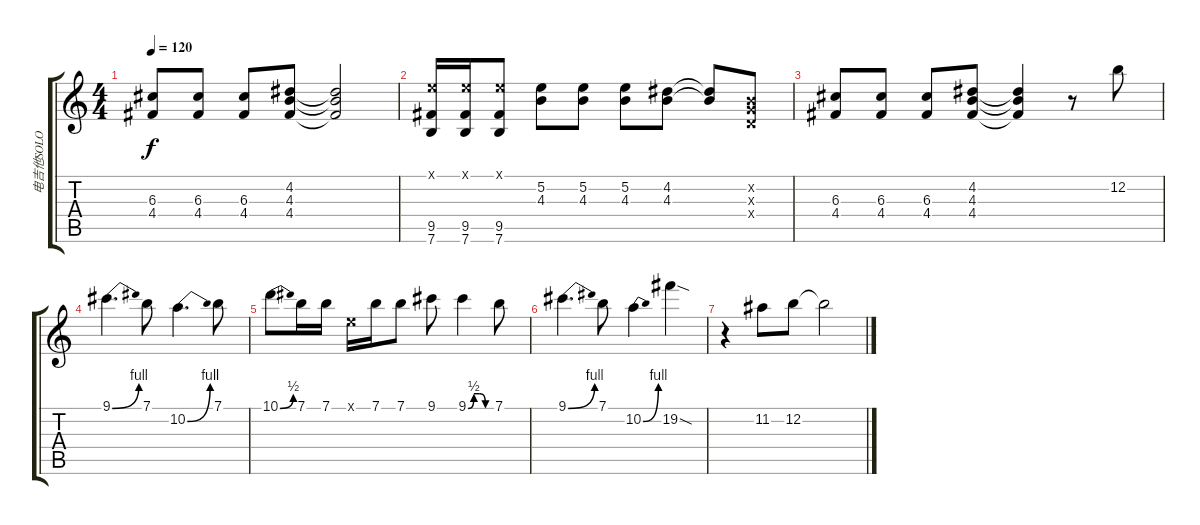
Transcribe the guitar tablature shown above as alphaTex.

\track ("电吉他SOLO" "电吉他SOLO") {instrument overdrivenguitar}
\staff {score tabs}
\tuning (E4 B3 G3 D3 A2 E2) {hide}
\ts (4 4)
\tempo 120
\clef g2
\ks c
(6.3 4.4).8{dy f} (6.3 4.4).8 (6.3 4.4).8 (4.2 4.3 4.4).8 (4.2{t} 4.3{t} 4.4{t}).2 |
(0.1{x} 9.5 7.6).16 (0.1{x} 9.5 7.6).16 (0.1{x} 9.5 7.6).8 (5.2 4.3).8 (5.2 4.3).8 (5.2 4.3).8 (4.2 4.3).8 (4.2{t} 4.3{t}).8 (0.2{x} 0.3{x} 0.4{x}).8 |
(6.3 4.4).8 (6.3 4.4).8 (6.3 4.4).8 (4.2 4.3 4.4).8 (4.2{t} 4.3{t} 4.4{t}).4 r.8 12.2.8 |
9.1{be (bend 0 0 60 4)}.4{d} 7.1.8 10.2{be (bend 0 0 60 4)}.4{d} 7.1.8 |
10.1{be (bend 0 0 60 2)}.8 7.1.16 7.1.16 0.1{x}.16 7.1.16 7.1.8 9.1.8 9.1{be (custom 0 0 15 2 30 2 45 0 60 0)}.4 7.1.8 |
9.1{be (bend 0 0 60 4)}.4{d} 7.1.8 10.2{be (bend 0 0 60 4)}.4 19.2{sod}.4 |
r.4 11.2.8 12.2.8 12.2{t}.2
